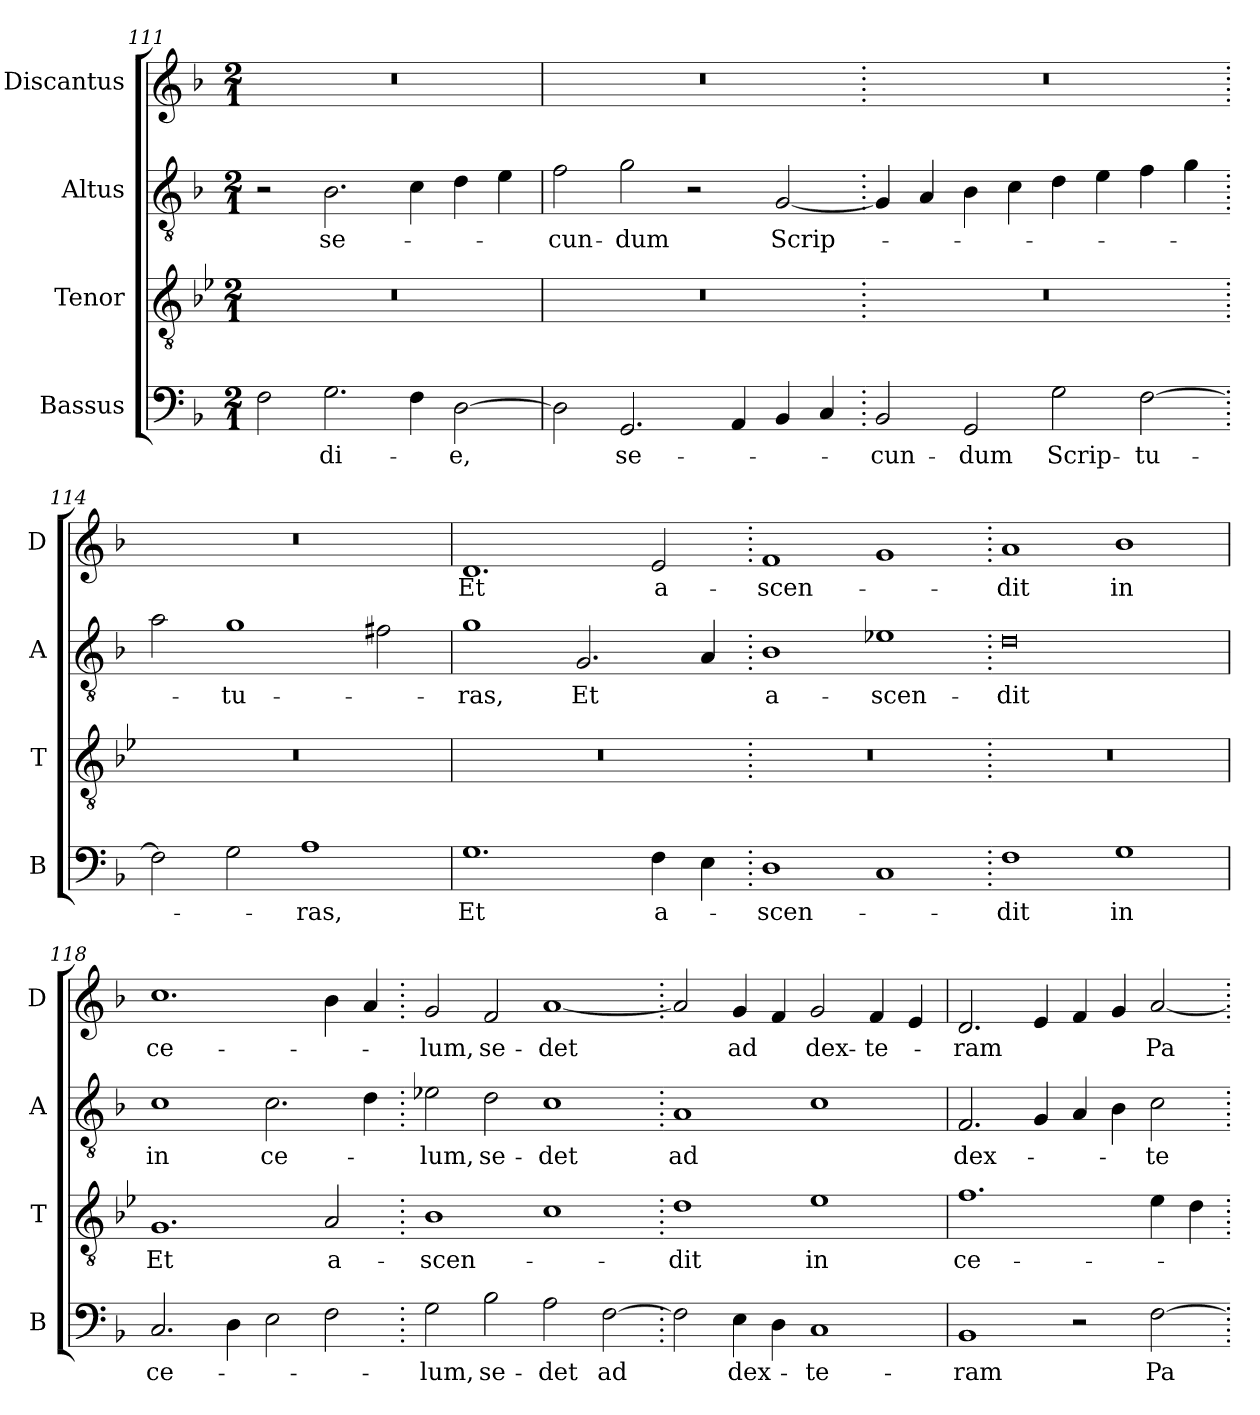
**kern	**text	**kern	**text	**kern	**text	**kern	**text
*part4	*part4	*part3	*part3	*part2	*part2	*part1	*part1
*staff4	*staff4	*staff3	*staff3	*staff2	*staff2	*staff1	*staff1
*I"Bassus	*	*I"Tenor	*	*I"Altus	*	*I"Discantus	*
*I'B	*	*I'T	*	*I'A	*	*I'D	*
*clefF4	*	*clefGv2	*	*clefGv2	*	*clefG2	*
*k[b-]	*	*k[b-e-]	*	*k[b-]	*	*k[b-]	*
*M2/1	*	*M2/1	*	*M2/1	*	*M2/1	*
=111	=111	=111	=111	=111	=111	=111	=111
2F\	.	0r	.	2r	.	0r	.
2.G\	di-	.	.	2.B-\	se-	.	.
4F\	.	.	.	4c\	.	.	.
[2D\	-e,	.	.	4d\	.	.	.
.	.	.	.	4e\	.	.	.
=112	=112	=112	=112	=112	=112	=112	=112
2D\]	.	0r	.	2f\	-cun-	0r	.
2.GG/	se-	.	.	2g\	-dum	.	.
.	.	.	.	2r	.	.	.
4AA/	.	.	.	.	.	.	.
4BB-/	.	.	.	[2G/	Scrip-	.	.
4C/	.	.	.	.	.	.	.
=113.	=113.	=113.	=113.	=113.	=113.	=113.	=113.
2BB-/	-cun-	0r	.	4G/]	.	0r	.
.	.	.	.	4A/	.	.	.
2GG/	-dum	.	.	4B-\	.	.	.
.	.	.	.	4c\	.	.	.
2G\	Scrip-	.	.	4d\	.	.	.
.	.	.	.	4e\	.	.	.
[2F\	-tu-	.	.	4f\	.	.	.
.	.	.	.	4g\	.	.	.
=114.	=114.	=114.	=114.	=114.	=114.	=114.	=114.
2F\]	.	0r	.	2a\	.	0r	.
2G\	.	.	.	1g	-tu-	.	.
1A	-ras,	.	.	.	.	.	.
.	.	.	.	2f#X\	.	.	.
=115	=115	=115	=115	=115	=115	=115	=115
1.G	Et	0r	.	1g	-ras,	1.d	Et
.	.	.	.	2.G/	Et	.	.
4F\	a-	.	.	.	.	2e/	a-
4E\	.	.	.	4A/	.	.	.
=116.	=116.	=116.	=116.	=116.	=116.	=116.	=116.
1D	-scen-	0r	.	1B-	a-	1f	-scen-
1C	.	.	.	1e-X	-scen-	1g	.
=117.	=117.	=117.	=117.	=117.	=117.	=117.	=117.
1F	-dit	0r	.	0d	-dit	1a	-dit
1G	in	.	.	.	.	1b-	in
=118	=118	=118	=118	=118	=118	=118	=118
2.C/	ce-	1.G	Et	1c	in	1.cc	ce-
4D\	.	.	.	.	.	.	.
2E\	.	.	.	2.c\	ce-	.	.
2F\	.	2A/	a-	.	.	4b-\	.
.	.	.	.	4d\	.	4a/	.
=119.	=119.	=119.	=119.	=119.	=119.	=119.	=119.
2G\	-lum,	1B-	-scen-	2e-X\	-lum,	2g/	-lum,
2B-\	se-	.	.	2d\	se-	2f/	se-
2A\	-det	1c	.	1c	-det	[1a	-det
[2F\	ad	.	.	.	.	.	.
=120.	=120.	=120.	=120.	=120.	=120.	=120.	=120.
2F\]	.	1d	-dit	1A	ad	2a/]	.
4E\	dex-	.	.	.	.	4g/	ad
4D\	.	.	.	.	.	4f/	.
1C	-te-	1e-	in	1c	.	2g/	dex-
.	.	.	.	.	.	4f/	-te-
.	.	.	.	.	.	4e/	.
=121	=121	=121	=121	=121	=121	=121	=121
1BB-	-ram	1.f	ce-	2.F/	dex-	2.d/	-ram
.	.	.	.	4G/	.	4e/	.
2r	.	.	.	4A/	.	4f/	.
.	.	.	.	4B-\	.	4g/	.
[2F\	Pa-	4e-\	.	2c\	-te-	[2a/	Pa-
.	.	4d\	.	.	.	.	.
=.	=.	=.	=.	=.	=.	=.	=.
*-	*-	*-	*-	*-	*-	*-	*-
